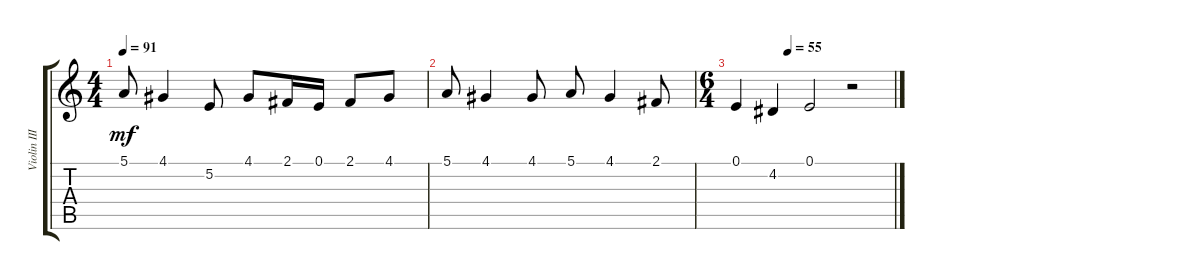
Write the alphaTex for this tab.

\track ("Violin III" "Violin III") {instrument violin}
\staff {score tabs}
\tuning (E4 B3 G3 D3 A2 E2) {hide}
\ts (4 4)
\tempo 91
\clef g2
\ks c
5.1.8{dy mf} 4.1.4 5.2.8 4.1.8 2.1.16 0.1.16 2.1.8 4.1.8 |
5.1.8 4.1.4 4.1.8 5.1.8 4.1.4 2.1.8 |
\ts (6 4)
\tempo (55 0.3333333333333333)
0.1.4 4.2.4 0.1.2 r.2
